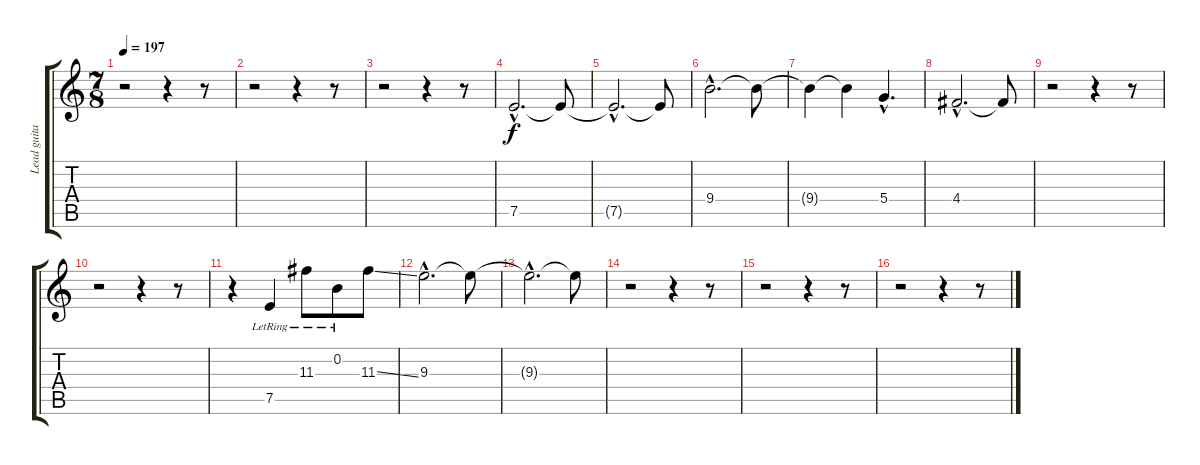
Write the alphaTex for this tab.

\track ("Lead guitar" "Lead guita") {instrument overdrivenguitar}
\staff {score tabs}
\tuning (E4 B3 G3 D3 A2 E2) {hide}
\ts (7 8)
\tempo 197
\clef g2
\ks c
r.2{dy f} r.4 r.8 |
r.2 r.4 r.8 |
r.2 r.4 r.8 |
7.5{hac}.2{d volume 12 instrument electricguitarjazz} 7.5{t}.8 |
7.5{hac t}.2{d instrument electricguitarjazz} 7.5{t}.8 |
9.4{hac}.2{d instrument electricguitarjazz} 9.4{t}.8 |
9.4{t}.4{instrument electricguitarjazz} 9.4{t}.4 5.4{hac}.4{d} |
4.4{hac}.2{d instrument electricguitarjazz} 4.4{t}.8 |
r.2 r.4 r.8 |
r.2 r.4 r.8 |
r.4{volume 16 instrument electricguitarjazz} 7.5{lr}.4 11.3{lr}.8 0.2{lr}.8 11.3{ss}.8 |
9.3{hac}.2{d instrument electricguitarjazz} 9.3{t}.8 |
9.3{hac t}.2{d instrument electricguitarjazz} 9.3{t}.8 |
r.2 r.4 r.8 |
r.2 r.4 r.8 |
r.2 r.4 r.8
